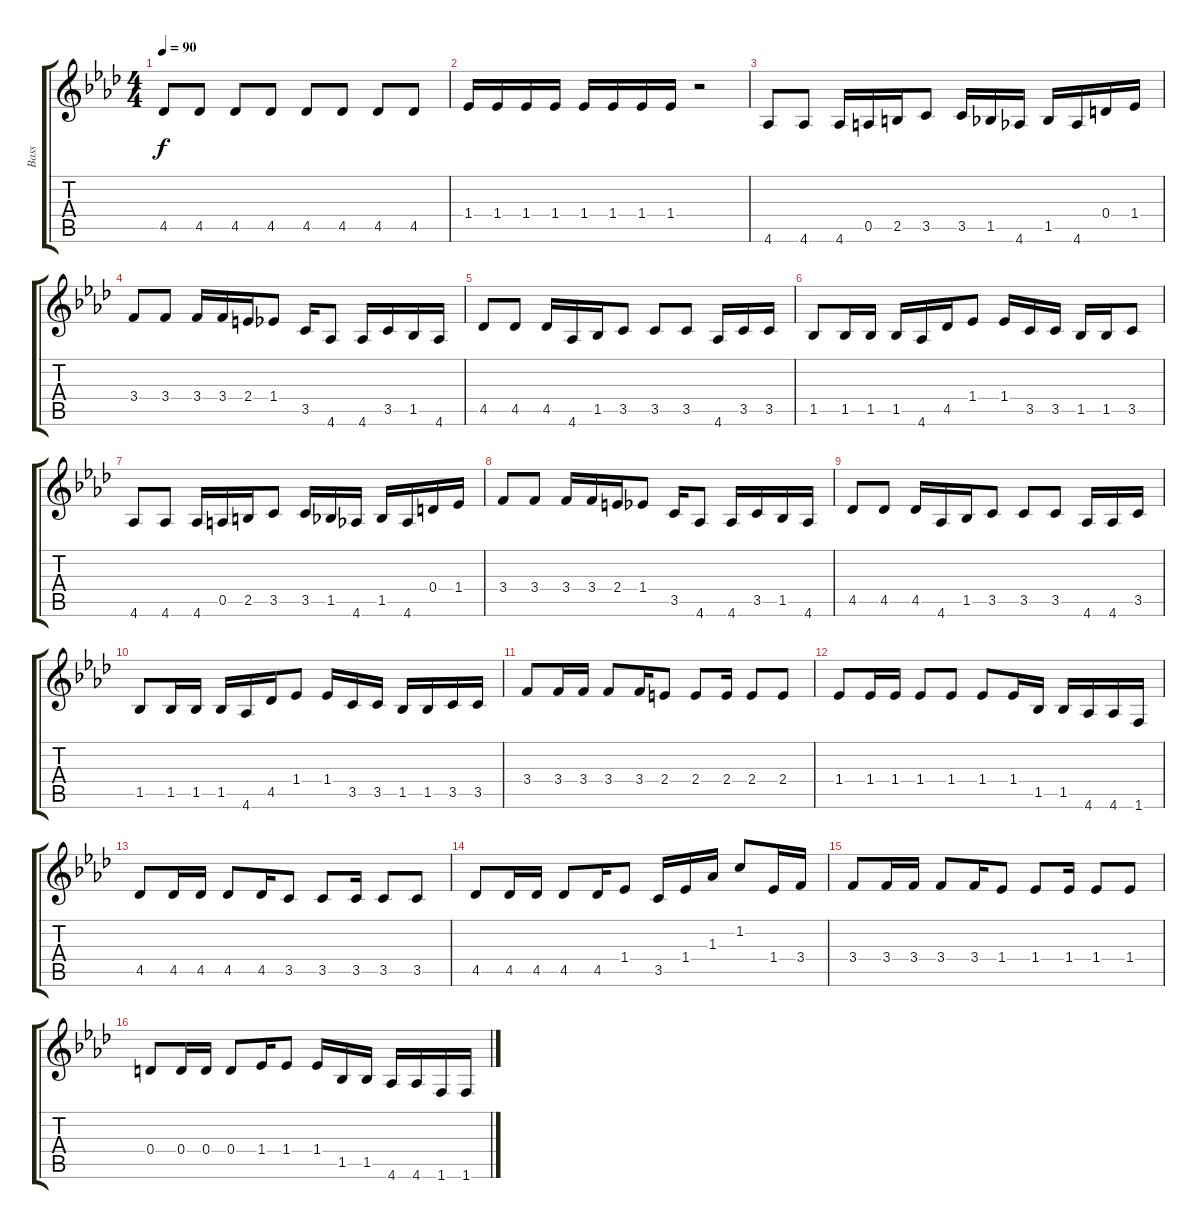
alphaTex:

\track ("Bass" "Bass") {instrument electricbassfinger}
\staff {score tabs}
\tuning (E4 B3 G3 D3 A2 E2) {hide}
\ts (4 4)
\tempo 90
\clef g2
\ks ab
4.5.8{dy f} 4.5.8 4.5.8 4.5.8 4.5.8 4.5.8 4.5.8 4.5.8 |
1.4.16 1.4.16 1.4.16 1.4.16 1.4.16 1.4.16 1.4.16 1.4.16 r.2 |
4.6.8 4.6.8 4.6.16 0.5.16 2.5.16 3.5.8 3.5.16 1.5.16 4.6.16 1.5.16 4.6.16 0.4.16 1.4.16 |
3.4.8 3.4.8 3.4.16 3.4.16 2.4.16 1.4.8 3.5.16 4.6.8 4.6.16 3.5.16 1.5.16 4.6.16 |
4.5.8 4.5.8 4.5.16 4.6.16 1.5.16 3.5.8 3.5.8 3.5.8 4.6.16 3.5.16 3.5.16 |
1.5.8 1.5.16 1.5.16 1.5.16 4.6.16 4.5.16 1.4.8 1.4.16 3.5.16 3.5.16 1.5.16 1.5.16 3.5.8 |
4.6.8 4.6.8 4.6.16 0.5.16 2.5.16 3.5.8 3.5.16 1.5.16 4.6.16 1.5.16 4.6.16 0.4.16 1.4.16 |
3.4.8 3.4.8 3.4.16 3.4.16 2.4.16 1.4.8 3.5.16 4.6.8 4.6.16 3.5.16 1.5.16 4.6.16 |
4.5.8 4.5.8 4.5.16 4.6.16 1.5.16 3.5.8 3.5.8 3.5.8 4.6.16 4.6.16 3.5.16 |
1.5.8 1.5.16 1.5.16 1.5.16 4.6.16 4.5.16 1.4.8 1.4.16 3.5.16 3.5.16 1.5.16 1.5.16 3.5.16 3.5.16 |
3.4.8 3.4.16 3.4.16 3.4.8 3.4.16 2.4.8 2.4.8 2.4.16 2.4.8 2.4.8 |
1.4.8 1.4.16 1.4.16 1.4.8 1.4.8 1.4.8 1.4.16 1.5.16 1.5.16 4.6.16 4.6.16 1.6.16 |
4.5.8 4.5.16 4.5.16 4.5.8 4.5.16 3.5.8 3.5.8 3.5.16 3.5.8 3.5.8 |
4.5.8 4.5.16 4.5.16 4.5.8 4.5.16 1.4.8 3.5.16 1.4.16 1.3.16 1.2.8 1.4.16 3.4.16 |
3.4.8 3.4.16 3.4.16 3.4.8 3.4.16 1.4.8 1.4.8 1.4.16 1.4.8 1.4.8 |
0.4.8 0.4.16 0.4.16 0.4.8 1.4.16 1.4.8 1.4.16 1.5.16 1.5.16 4.6.16 4.6.16 1.6.16 1.6.16
